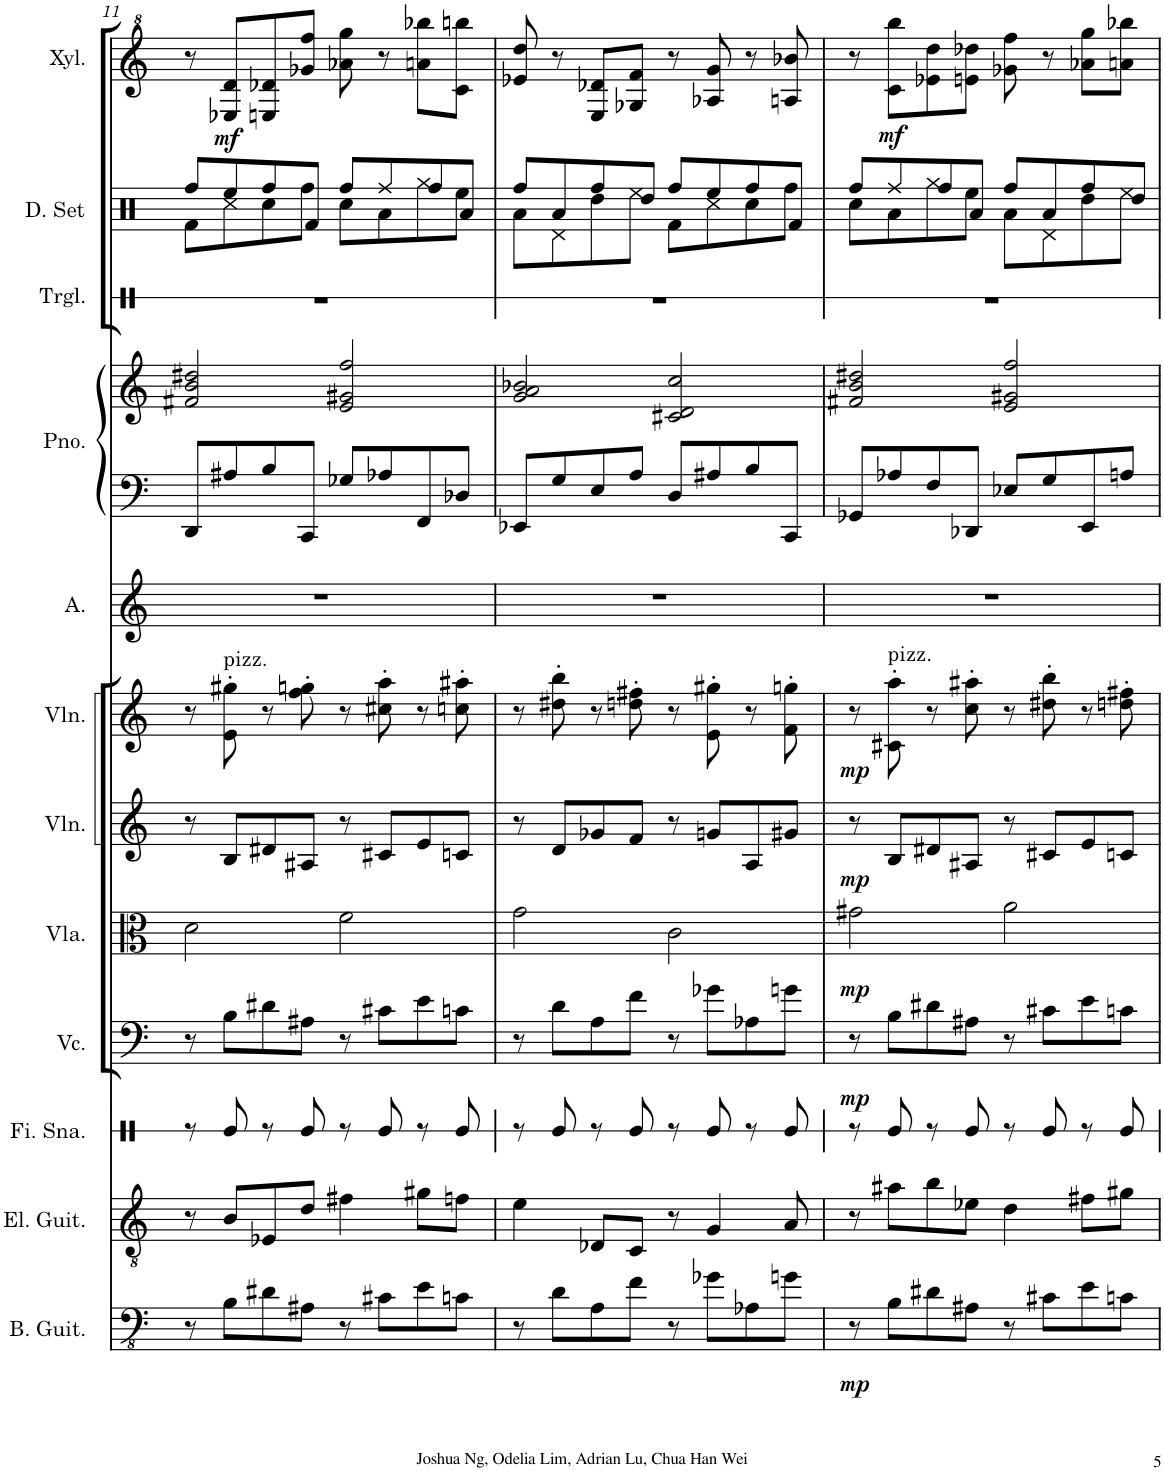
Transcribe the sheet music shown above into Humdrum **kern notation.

**kern	**dynam	**kern	**kern	**kern	**dynam	**kern	**dynam	**kern	**dynam	**kern	**dynam	**kern	**kern	**kern	**kern	**kern	**kern	**dynam
*part12	*part12	*part11	*part10	*part9	*part9	*part8	*part8	*part7	*part7	*part6	*part6	*part5	*part4	*part4	*part3	*part2	*part1	*part1
*staff13	*staff13	*staff12	*staff11	*staff10	*staff10	*staff9	*staff9	*staff8	*staff8	*staff7	*staff7	*staff6	*staff5	*staff4	*staff3	*staff2	*staff1	*staff1
*I"Bass Guitar	*	*I"Electric Guitar	*I"Finger Snap	*I"Violoncello	*	*I"Viola	*	*I"Violin	*	*I"Violin	*	*I"Alto	*I"Piano	*	*I"Triangle	*I"Drumset	*I"Xylophone	*
*I'B. Guit.	*	*I'El. Guit.	*I'Fi. Sna.	*I'Vc.	*	*I'Vla.	*	*I'Vln.	*	*I'Vln.	*	*I'A.	*I'Pno.	*	*I'Trgl.	*I'D. Set	*I'Xyl.	*
!!LO:PB:g=z
*clefFv4	*	*clefGv2	*clefX	*clefF4	*	*clefC3	*	*clefG2	*	*clefG2	*	*clefG2	*clefF4	*clefG2	*clefX	*clefX	*clefG^2	*
*k[]	*	*k[]	*k[]	*k[]	*	*k[]	*	*k[]	*	*k[]	*	*k[]	*k[]	*k[]	*k[]	*k[]	*k[]	*
*M4/4	*	*M4/4	*M4/4	*M4/4	*	*M4/4	*	*M4/4	*	*M4/4	*	*M4/4	*M4/4	*M4/4	*M4/4	*M4/4	*M4/4	*
=11	=11	=11	=11	=11	=11	=11	=11	=11	=11	=11	=11	=11	=11	=11	=11	=11	=11	=11
*	*	*	*	*	*	*	*	*	*	*	*	*	*	*	*	*^	*	*
8r	.	8r	8r	8r	.	2d\	.	8r	.	8r	.	1r	8DD/L	2f#X/ 2b/ 2dd#X/	1r	8Rff/L	8Rf\L	8r	.
!	!	!	!	!	!	!	!	!	!	!LO:TX:a:t=pizz.	!	!	!	!	!	!	!	!	!
!	!	!	!	!	!	!	!	!	!	!	!	!	!	!	!	!	!	!	!LO:DY:b
8BB\L	.	8B/L	8Re/	8B\L	.	.	.	8B/L	.	8e\' 8gg#X\'	.	.	8A#X/	.	.	8Ree/	8Rcc\	8e-X/ 8dd/L	mf
8D#X\	.	8E-X/	8r	8d#X\	.	.	.	8d#X/	.	8r	.	.	8B/	.	.	8Rff/	8Rcc\	8en/ 8dd-X/	.
8AA#X\J	.	8d/J	8Re/	8A#X\J	.	.	.	8A#X/J	.	8ff\' 8ggn\'	.	.	8CC/J	.	.	8Rf/J	8Rff\J	8gg-X/ 8fff/J	.
8r	.	4f#X\	8r	8r	.	2f\	.	8r	.	8r	.	.	8G-X/L	2e/ 2g#X/ 2ff/	.	8Rff/L	8Rcc\L	8aa-X\ 8ggg\	.
8C#X\L	.	.	8Re/	8c#X\L	.	.	.	8c#X/L	.	8cc#X\' 8aa\'	.	.	8A-X/	.	.	8Rff/	8Ra\	8r	.
8E\	.	8g#X\L	8r	8e\	.	.	.	8e/	.	8r	.	.	8FF/	.	.	8Rff/	8Rgg\	8aan\ 8bbb-X\L	.
8Cn\J	.	8fn\J	8Re/	8cn\J	.	.	.	8cn/J	.	8ccn\' 8aa#X\'	.	.	8D-X/J	.	.	8Ra/J	8Ree\J	8cc\ 8bbbn\J	.
=12	=12	=12	=12	=12	=12	=12	=12	=12	=12	=12	=12	=12	=12	=12	=12	=12	=12	=12	=12
8r	.	4e\	8r	8r	.	2g\	.	8r	.	8r	.	1r	8EE-X/L	2g/ 2a/ 2b-X/	1r	8Rff/L	8Ra\L	8ee-X/ 8ddd/	.
8D\L	.	.	8Re/	8d\L	.	.	.	8d/L	.	8dd#X\' 8bb\'	.	.	8G/	.	.	8Ra/	8Rd\	8r	.
8AA\	.	8D-X/L	8r	8A\	.	.	.	8g-X/	.	8r	.	.	8E/	.	.	8Rff/	8Rdd\	8e/ 8dd-X/L	.
8F\J	.	8C/J	8Re/	8f\J	.	.	.	8f/J	.	8ddn\' 8ff#X\'	.	.	8A/J	.	.	8Rdd/J	8Ree\J	8g-X/ 8ff/J	.
8r	.	8r	8r	8r	.	2c\	.	8r	.	8r	.	.	8D/L	2c#X/ 2d/ 2cc/	.	8Rff/L	8Rf\L	8r	.
8G-X\L	.	4G/	8Re/	8g-X\L	.	.	.	8gn/L	.	8e\' 8gg#X\'	.	.	8A#X/	.	.	8Ree/	8Rcc\	8a-X/ 8gg/	.
8AA-X\	.	.	8r	8A-X\	.	.	.	8A/	.	8r	.	.	8B/	.	.	8Rff/	8Rcc\	8r	.
8Gn\J	.	8A/	8Re/	8gn\J	.	.	.	8g#X/J	.	8f\' 8ggn\'	.	.	8CC/J	.	.	8Rf/J	8Rff\J	8an/ 8bb-X/	.
=13	=13	=13	=13	=13	=13	=13	=13	=13	=13	=13	=13	=13	=13	=13	=13	=13	=13	=13	=13
!	!LO:DY:b	!	!	!	!LO:DY:b	!	!LO:DY:b	!	!LO:DY:b	!	!LO:DY:b	!	!	!	!	!	!	!	!
8r	mp	8r	8r	8r	mp	2g#X\	mp	8r	mp	8r	mp	1r	8GG-X/L	2f#X/ 2b/ 2dd#X/	1r	8Rff/L	8Rcc\L	8r	.
!	!	!	!	!	!	!	!	!	!	!LO:TX:a:t=pizz.	!	!	!	!	!	!	!	!	!
!	!	!	!	!	!	!	!	!	!	!	!	!	!	!	!	!	!	!	!LO:DY:b
8BB\L	.	8a#X\L	8Re/	8B\L	.	.	.	8B/L	.	8c#X\' 8aa\'	.	.	8A-X/	.	.	8Rff/	8Ra\	8cc\ 8bbb\L	mf
8D#X\	.	8b\	8r	8d#X\	.	.	.	8d#X/	.	8r	.	.	8F/	.	.	8Rff/	8Rgg\	8ee-X\ 8ddd\	.
8AA#X\J	.	8e-X\J	8Re/	8A#X\J	.	.	.	8A#X/J	.	8cc\' 8aa#X\'	.	.	8DD-X/J	.	.	8Ra/J	8Ree\J	8een\ 8ddd-X\J	.
8r	.	4d\	8r	8r	.	2a\	.	8r	.	8r	.	.	8E-X/L	2e/ 2g#X/ 2ff/	.	8Rff/L	8Ra\L	8gg-X\ 8fff\	.
8C#X\L	.	.	8Re/	8c#X\L	.	.	.	8c#X/L	.	8dd#X\' 8bb\'	.	.	8G/	.	.	8Ra/	8Rd\	8r	.
8E\	.	8f#X\L	8r	8e\	.	.	.	8e/	.	8r	.	.	8EE/	.	.	8Rff/	8Rdd\	8aa-X\ 8ggg\L	.
8Cn\J	.	8g#X\J	8Re/	8cn\J	.	.	.	8cn/J	.	8ddn\' 8ff#X\'	.	.	8An/J	.	.	8Rdd/J	8Ree\J	8aan\ 8bbb-X\J	.
*	*	*	*	*	*	*	*	*	*	*	*	*	*	*	*	*v	*v	*	*
=	=	=	=	=	=	=	=	=	=	=	=	=	=	=	=	=	=	=
*-	*-	*-	*-	*-	*-	*-	*-	*-	*-	*-	*-	*-	*-	*-	*-	*-	*-	*-
